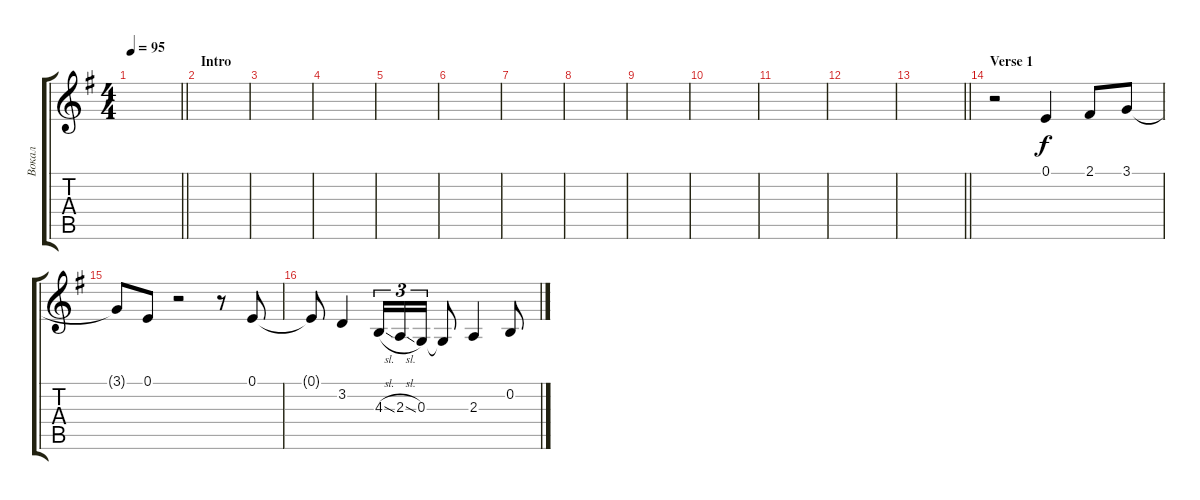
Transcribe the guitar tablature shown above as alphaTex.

\track ("Вокал" "Вокал") {instrument trumpet}
\staff {score tabs}
\tuning (E4 B3 G3 D3 A2 E2) {hide}
\ts (4 4)
\tempo 95
\clef g2
\barLineRight lightlight
\ks eminor
|
\section ("" "Intro")
|
|
|
|
|
|
|
|
|
|
|
\barLineRight lightlight
|
\section ("" "Verse 1")
r.2 0.1.4 2.1.8 3.1.8 |
3.1{t}.8 0.1.8 r.2 r.8 0.1.8 |
0.1{t}.8 3.2.4 4.3{sl}.16{tu (3 2)} 2.3{sl}.16{tu (3 2)} 0.3.16{tu (3 2)} 0.3{t}.8 2.3.4 0.2.8
